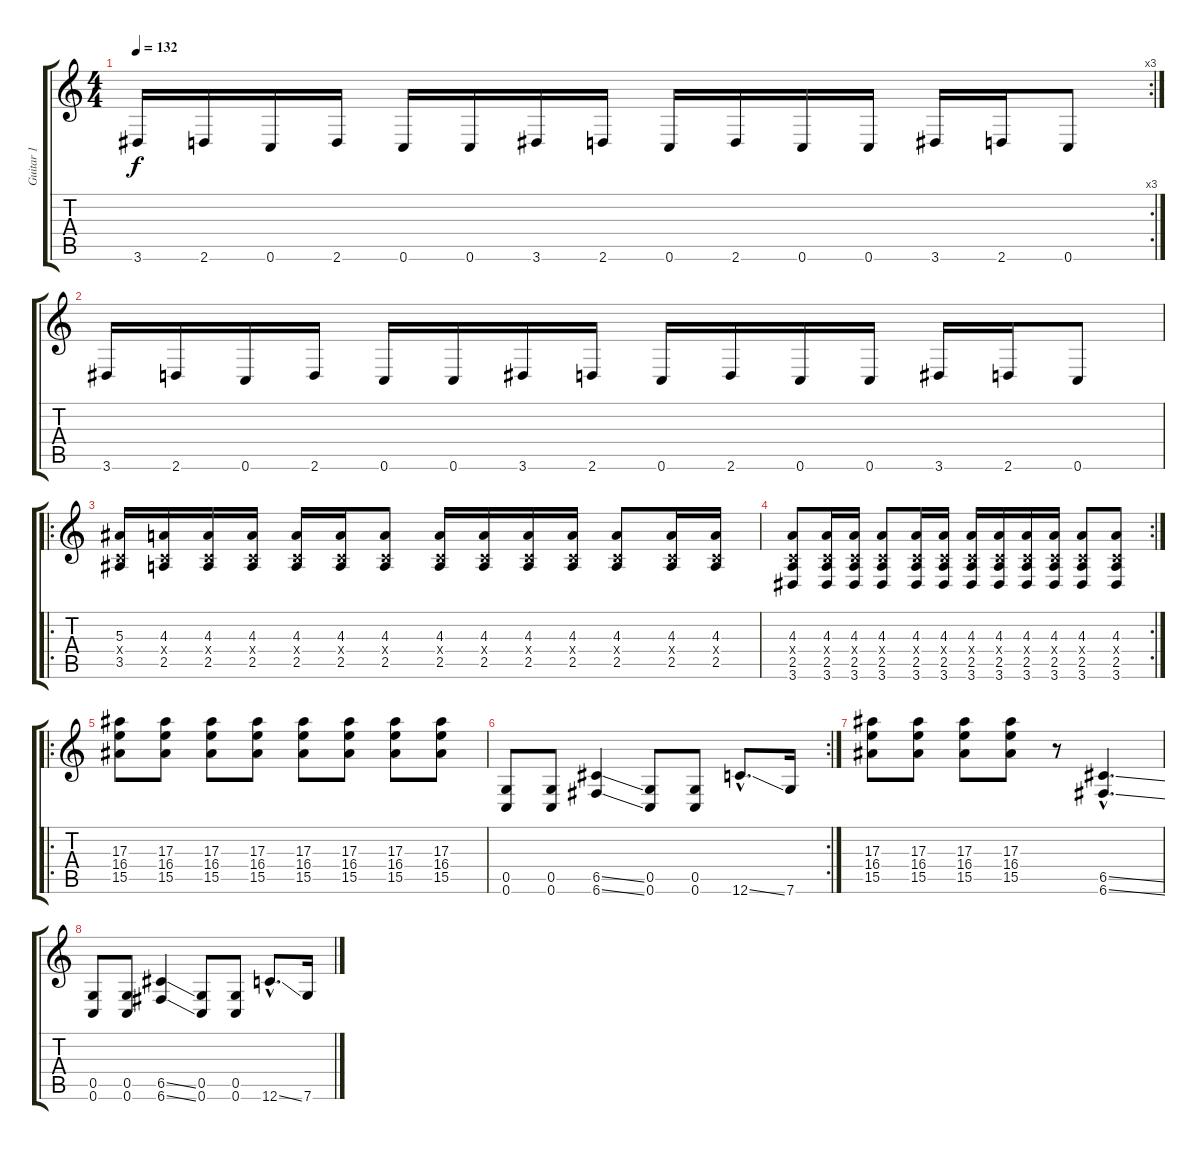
\track ("Guitar 1" "Guitar 1") {instrument distortionguitar}
\staff {score tabs}
\tuning (D4 A3 F3 C3 G2 C2) {hide}
\rc 3
\ts (4 4)
\tempo 132
\clef g2
\ks c
3.6.16{dy f} 2.6.16 0.6.16 2.6.16 0.6.16 0.6.16 3.6.16 2.6.16 0.6.16 2.6.16 0.6.16 0.6.16 3.6.16 2.6.16 0.6.8 |
3.6.16 2.6.16 0.6.16 2.6.16 0.6.16 0.6.16 3.6.16 2.6.16 0.6.16 2.6.16 0.6.16 0.6.16 3.6.16 2.6.16 0.6.8 |
\ro
(5.3 0.4{x} 3.5).16 (4.3 0.4{x} 2.5).16 (4.3 0.4{x} 2.5).16 (4.3 0.4{x} 2.5).16 (4.3 0.4{x} 2.5).16 (4.3 0.4{x} 2.5).16 (4.3 0.4{x} 2.5).8 (4.3 0.4{x} 2.5).16 (4.3 0.4{x} 2.5).16 (4.3 0.4{x} 2.5).16 (4.3 0.4{x} 2.5).16 (4.3 0.4{x} 2.5).8 (4.3 0.4{x} 2.5).16 (4.3 0.4{x} 2.5).16 |
\rc 2
(4.3 0.4{x} 2.5 3.6).8 (4.3 0.4{x} 2.5 3.6).16 (4.3 0.4{x} 2.5 3.6).16 (4.3 0.4{x} 2.5 3.6).8 (4.3 0.4{x} 2.5 3.6).16 (4.3 0.4{x} 2.5 3.6).16 (4.3 0.4{x} 2.5 3.6).16 (4.3 0.4{x} 2.5 3.6).16 (4.3 0.4{x} 2.5 3.6).16 (4.3 0.4{x} 2.5 3.6).16 (4.3 0.4{x} 2.5 3.6).8 (4.3 0.4{x} 2.5 3.6).8 |
\ro
(17.3 16.4 15.5).8 (17.3 16.4 15.5).8 (17.3 16.4 15.5).8 (17.3 16.4 15.5).8 (17.3 16.4 15.5).8 (17.3 16.4 15.5).8 (17.3 16.4 15.5).8 (17.3 16.4 15.5).8 |
\rc 2
(0.5 0.6).8 (0.5 0.6).8 (6.5{ss} 6.6{ss}).4 (0.5 0.6).8 (0.5 0.6).8 12.6{ss hac}.8{d} 7.6.16 |
(17.3 16.4 15.5).8 (17.3 16.4 15.5).8 (17.3 16.4 15.5).8 (17.3 16.4 15.5).8 r.8 (6.5{ss hac} 6.6{ss hac}).4{d} |
(0.5 0.6).8 (0.5 0.6).8 (6.5{ss} 6.6{ss}).4 (0.5 0.6).8 (0.5 0.6).8 12.6{ss hac}.8{d} 7.6.16
